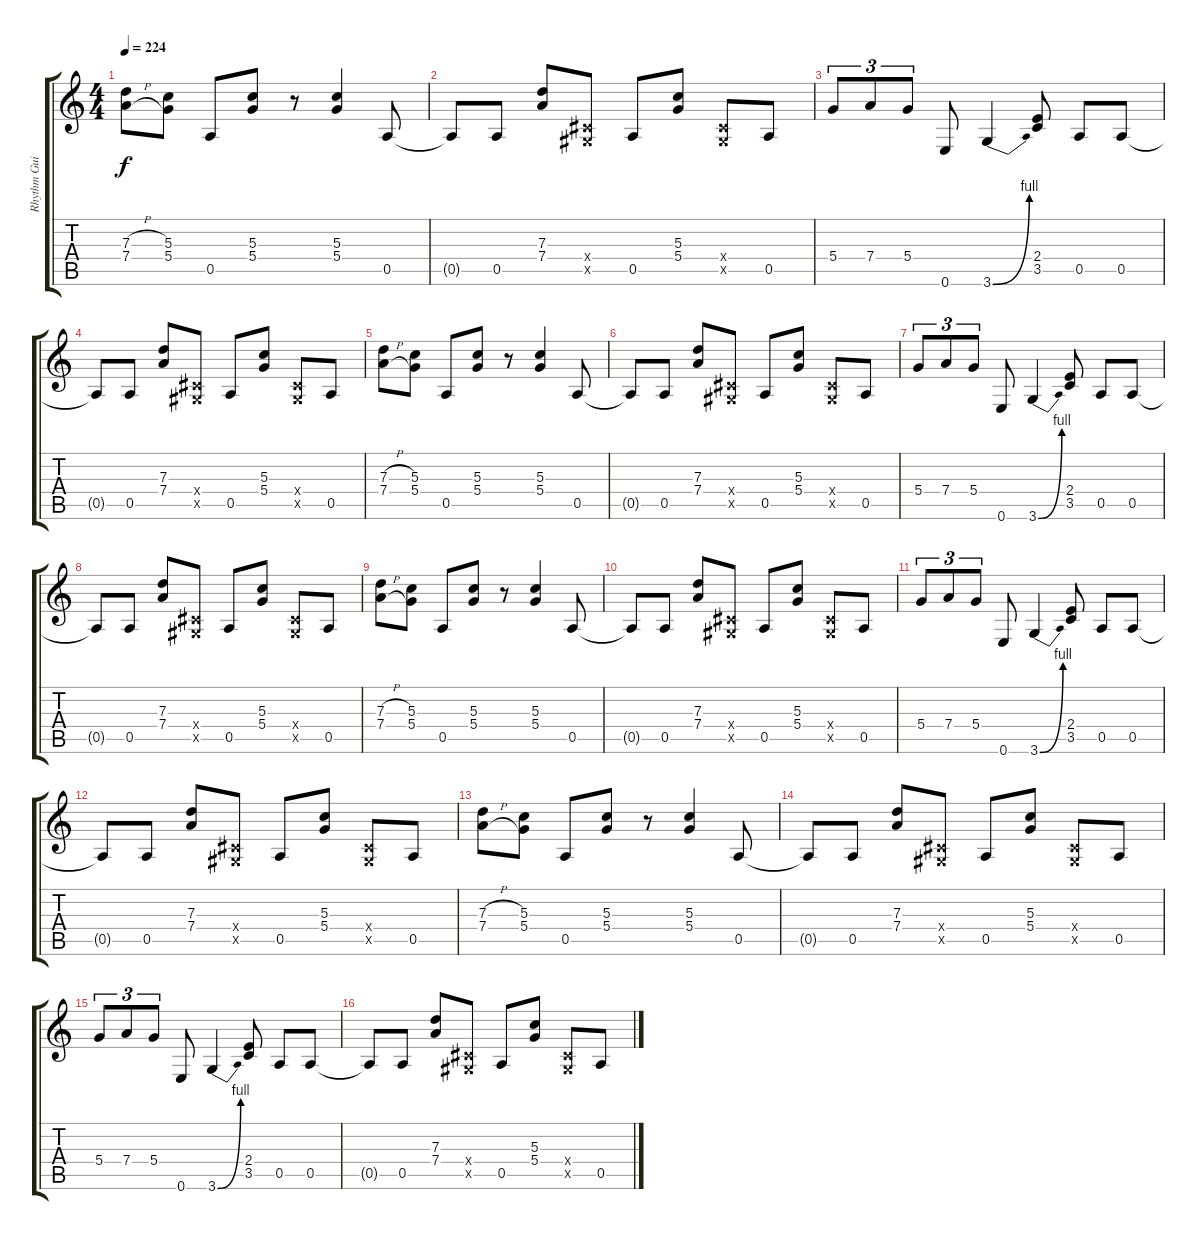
\track ("Rhythm Guitar" "Rhythm Gui") {instrument distortionguitar}
\staff {score tabs}
\tuning (E4 B3 G3 D3 A2 E2) {hide}
\ts (4 4)
\tempo 224
\clef g2
\ks c
(7.3{h} 7.4{h}).8{dy f} (5.3 5.4).8 0.5.8 (5.3 5.4).8 r.8 (5.3 5.4).4 0.5.8 |
0.5{t}.8 0.5.8 (7.3 7.4).8 (-1.4{x} -1.5{x}).8 0.5.8 (5.3 5.4).8 (-1.4{x} -1.5{x}).8 0.5.8 |
5.4.8{tu (3 2)} 7.4.8{tu (3 2)} 5.4.8{tu (3 2)} 0.6.8 3.6{be (bend 0 0 60 4)}.4 (2.4 3.5).8 0.5.8 0.5.8 |
0.5{t}.8 0.5.8 (7.3 7.4).8 (-1.4{x} -1.5{x}).8 0.5.8 (5.3 5.4).8 (-1.4{x} -1.5{x}).8 0.5.8 |
(7.3{h} 7.4{h}).8 (5.3 5.4).8 0.5.8 (5.3 5.4).8 r.8 (5.3 5.4).4 0.5.8 |
0.5{t}.8 0.5.8 (7.3 7.4).8 (-1.4{x} -1.5{x}).8 0.5.8 (5.3 5.4).8 (-1.4{x} -1.5{x}).8 0.5.8 |
5.4.8{tu (3 2)} 7.4.8{tu (3 2)} 5.4.8{tu (3 2)} 0.6.8 3.6{be (bend 0 0 60 4)}.4 (2.4 3.5).8 0.5.8 0.5.8 |
0.5{t}.8 0.5.8 (7.3 7.4).8 (-1.4{x} -1.5{x}).8 0.5.8 (5.3 5.4).8 (-1.4{x} -1.5{x}).8 0.5.8 |
(7.3{h} 7.4{h}).8 (5.3 5.4).8 0.5.8 (5.3 5.4).8 r.8 (5.3 5.4).4 0.5.8 |
0.5{t}.8 0.5.8 (7.3 7.4).8 (-1.4{x} -1.5{x}).8 0.5.8 (5.3 5.4).8 (-1.4{x} -1.5{x}).8 0.5.8 |
5.4.8{tu (3 2)} 7.4.8{tu (3 2)} 5.4.8{tu (3 2)} 0.6.8 3.6{be (bend 0 0 60 4)}.4 (2.4 3.5).8 0.5.8 0.5.8 |
0.5{t}.8 0.5.8 (7.3 7.4).8 (-1.4{x} -1.5{x}).8 0.5.8 (5.3 5.4).8 (-1.4{x} -1.5{x}).8 0.5.8 |
(7.3{h} 7.4{h}).8 (5.3 5.4).8 0.5.8 (5.3 5.4).8 r.8 (5.3 5.4).4 0.5.8 |
0.5{t}.8 0.5.8 (7.3 7.4).8 (-1.4{x} -1.5{x}).8 0.5.8 (5.3 5.4).8 (-1.4{x} -1.5{x}).8 0.5.8 |
5.4.8{tu (3 2)} 7.4.8{tu (3 2)} 5.4.8{tu (3 2)} 0.6.8 3.6{be (bend 0 0 60 4)}.4 (2.4 3.5).8 0.5.8 0.5.8 |
0.5{t}.8 0.5.8 (7.3 7.4).8 (-1.4{x} -1.5{x}).8 0.5.8 (5.3 5.4).8 (-1.4{x} -1.5{x}).8 0.5.8
